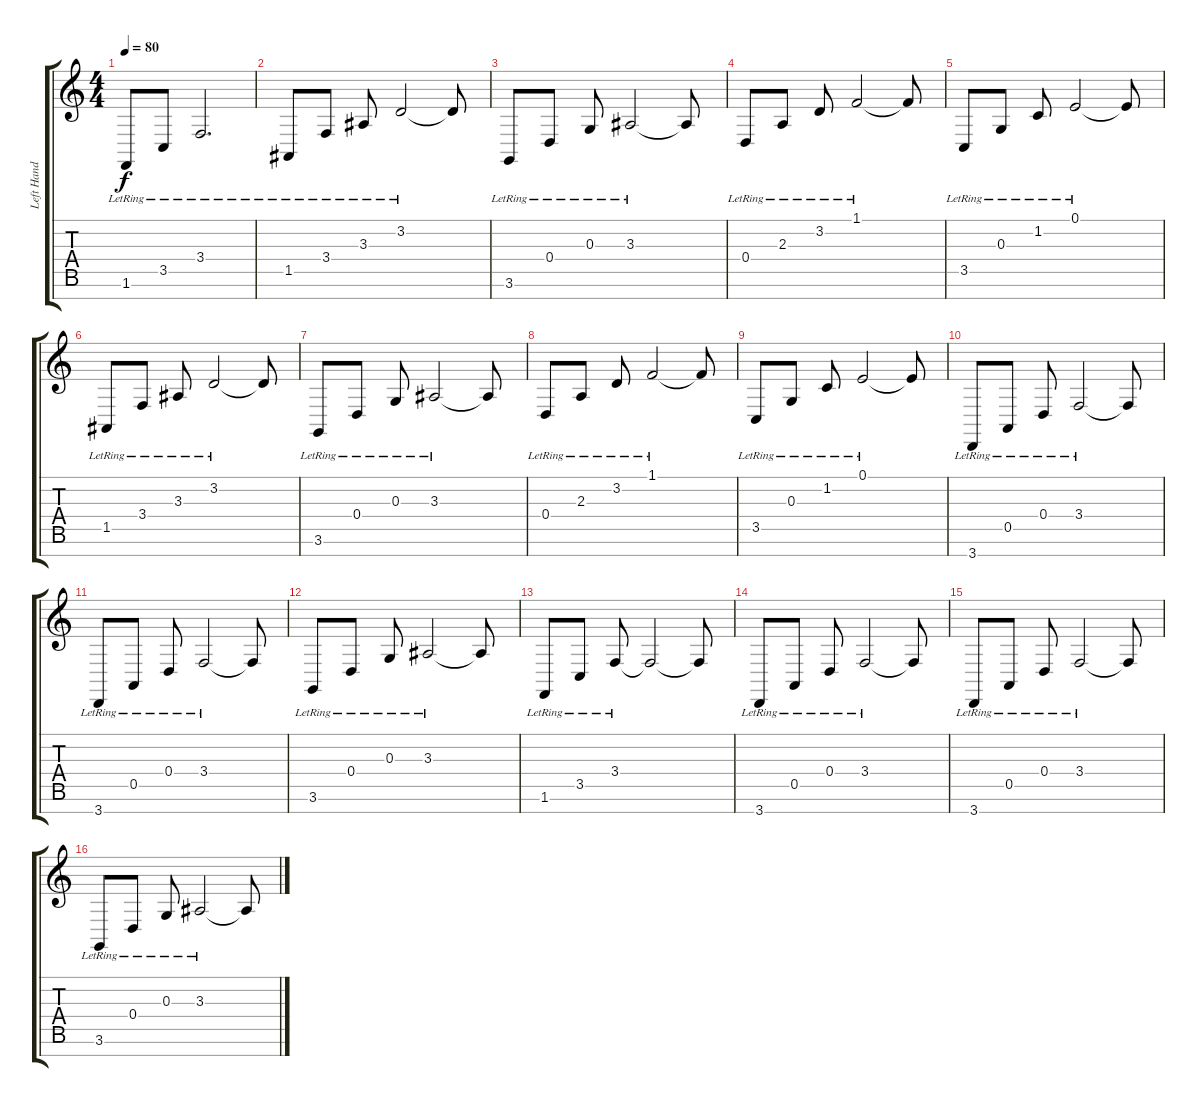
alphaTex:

\track ("Left Hand" "Left Hand") {instrument acousticgrandpiano}
\staff {score tabs}
\tuning (E4 B3 G3 D3 A2 E2 B1) {hide}
\ts (4 4)
\tempo 80
\clef g2
\ks c
1.6{lr}.8{dy f} 3.5{lr}.8 3.4{lr}.2{d} |
1.5{lr}.8 3.4{lr}.8 3.3{lr}.8 3.2{lr}.2 3.2{t}.8 |
3.6{lr}.8 0.4{lr}.8 0.3{lr}.8 3.3{lr}.2 3.3{t}.8 |
0.4{lr}.8 2.3{lr}.8 3.2{lr}.8 1.1{lr}.2 1.1{t}.8 |
3.5{lr}.8 0.3{lr}.8 1.2{lr}.8 0.1{lr}.2 0.1{t}.8 |
1.5{lr}.8 3.4{lr}.8 3.3{lr}.8 3.2{lr}.2 3.2{t}.8 |
3.6{lr}.8 0.4{lr}.8 0.3{lr}.8 3.3{lr}.2 3.3{t}.8 |
0.4{lr}.8 2.3{lr}.8 3.2{lr}.8 1.1{lr}.2 1.1{t}.8 |
3.5{lr}.8 0.3{lr}.8 1.2{lr}.8 0.1{lr}.2 0.1{t}.8 |
3.7{lr}.8 0.5{lr}.8 0.4{lr}.8 3.4{lr}.2 3.4{t}.8 |
3.7{lr}.8 0.5{lr}.8 0.4{lr}.8 3.4{lr}.2 3.4{t}.8 |
3.6{lr}.8 0.4{lr}.8 0.3{lr}.8 3.3{lr}.2 3.3{t}.8 |
1.6{lr}.8 3.5{lr}.8 3.4{lr}.8 3.4{t}.2 3.4{t}.8 |
3.7{lr}.8 0.5{lr}.8 0.4{lr}.8 3.4{lr}.2 3.4{t}.8 |
3.7{lr}.8 0.5{lr}.8 0.4{lr}.8 3.4{lr}.2 3.4{t}.8 |
3.6{lr}.8 0.4{lr}.8 0.3{lr}.8 3.3{lr}.2 3.3{t}.8
